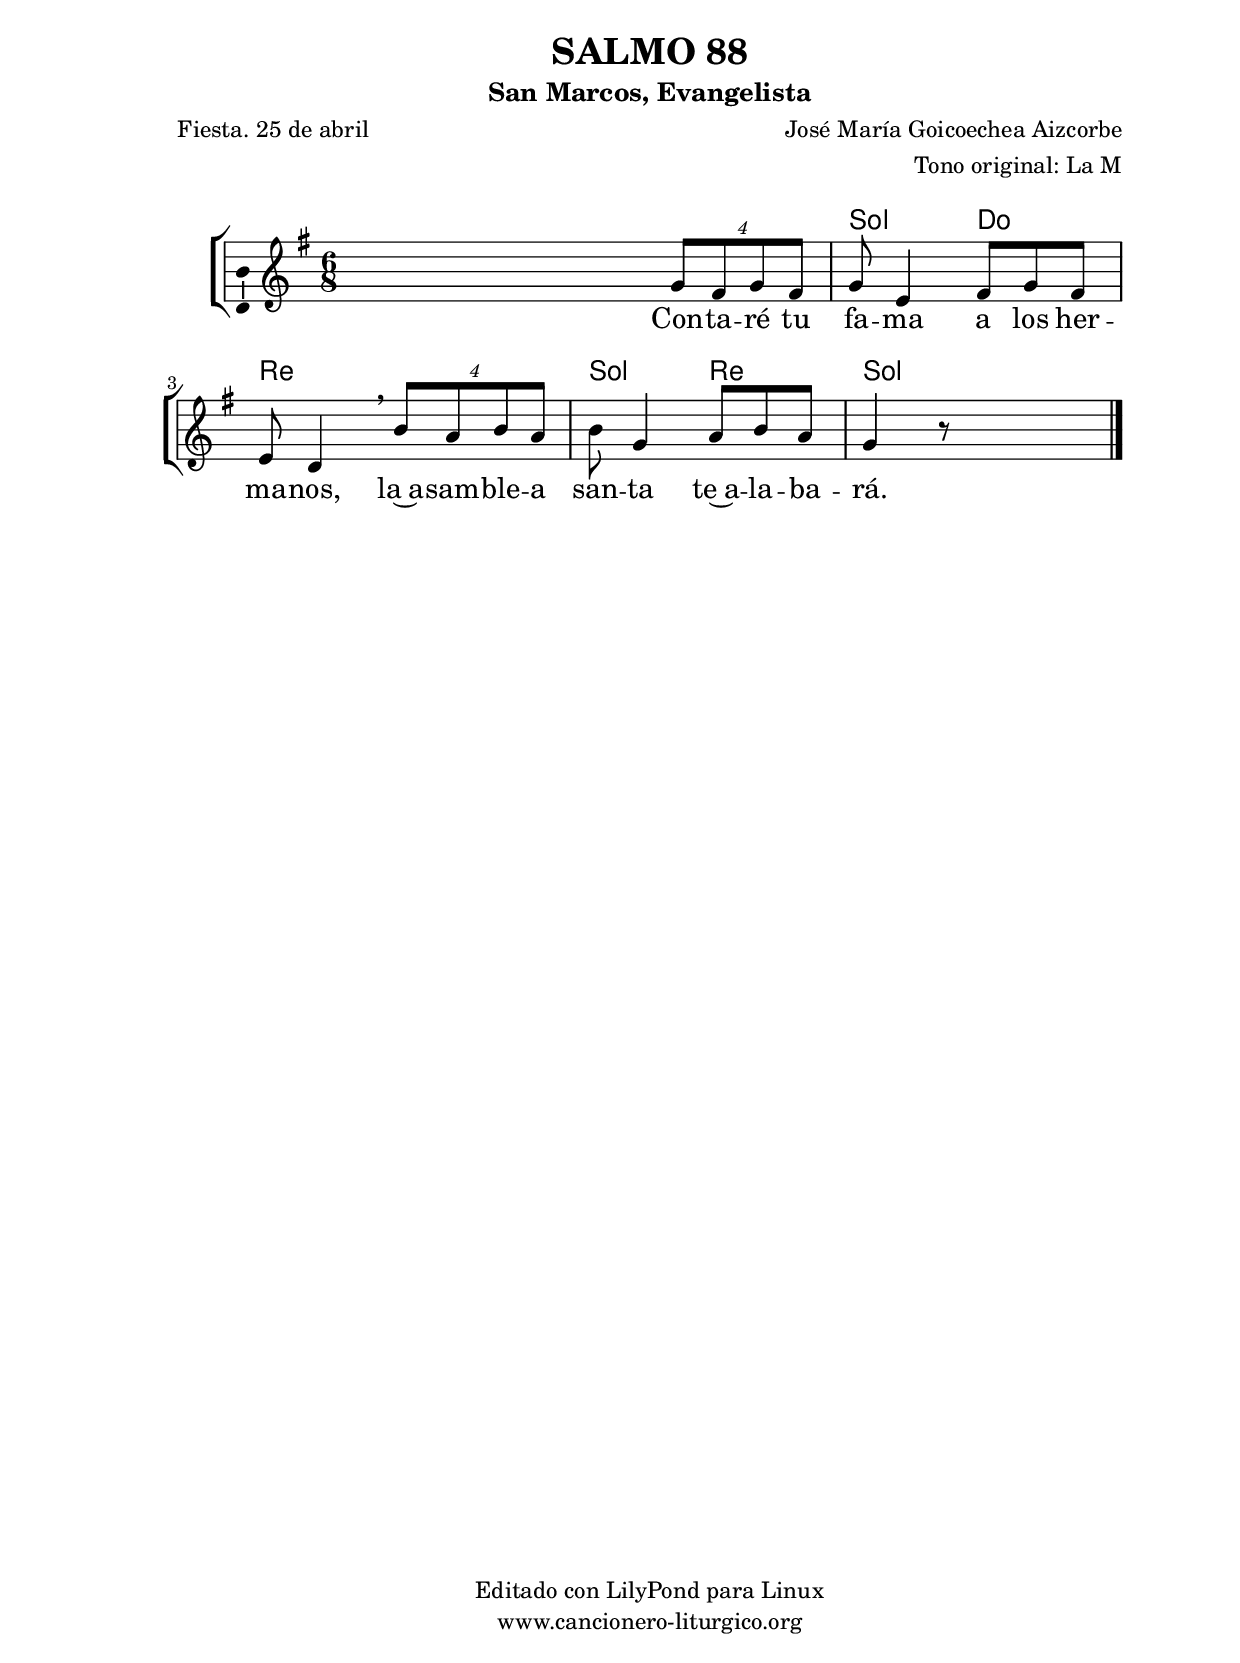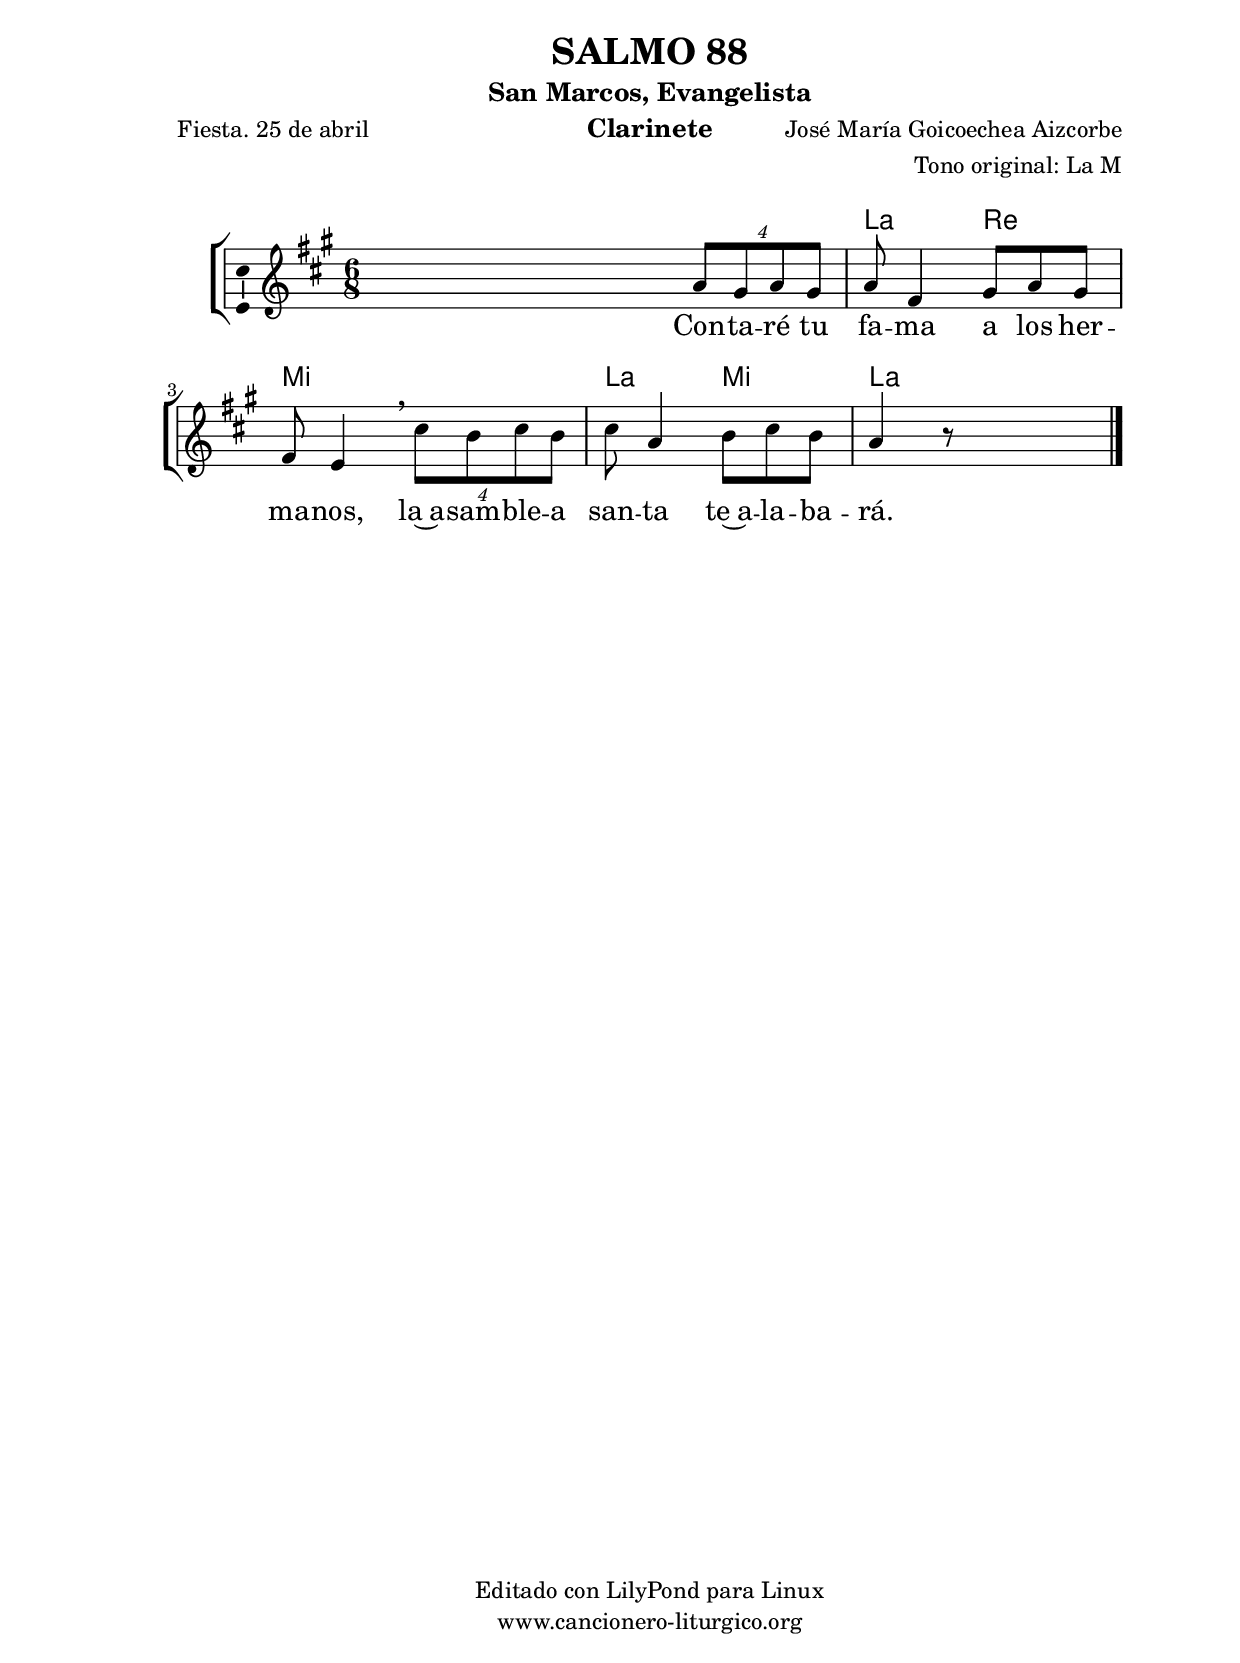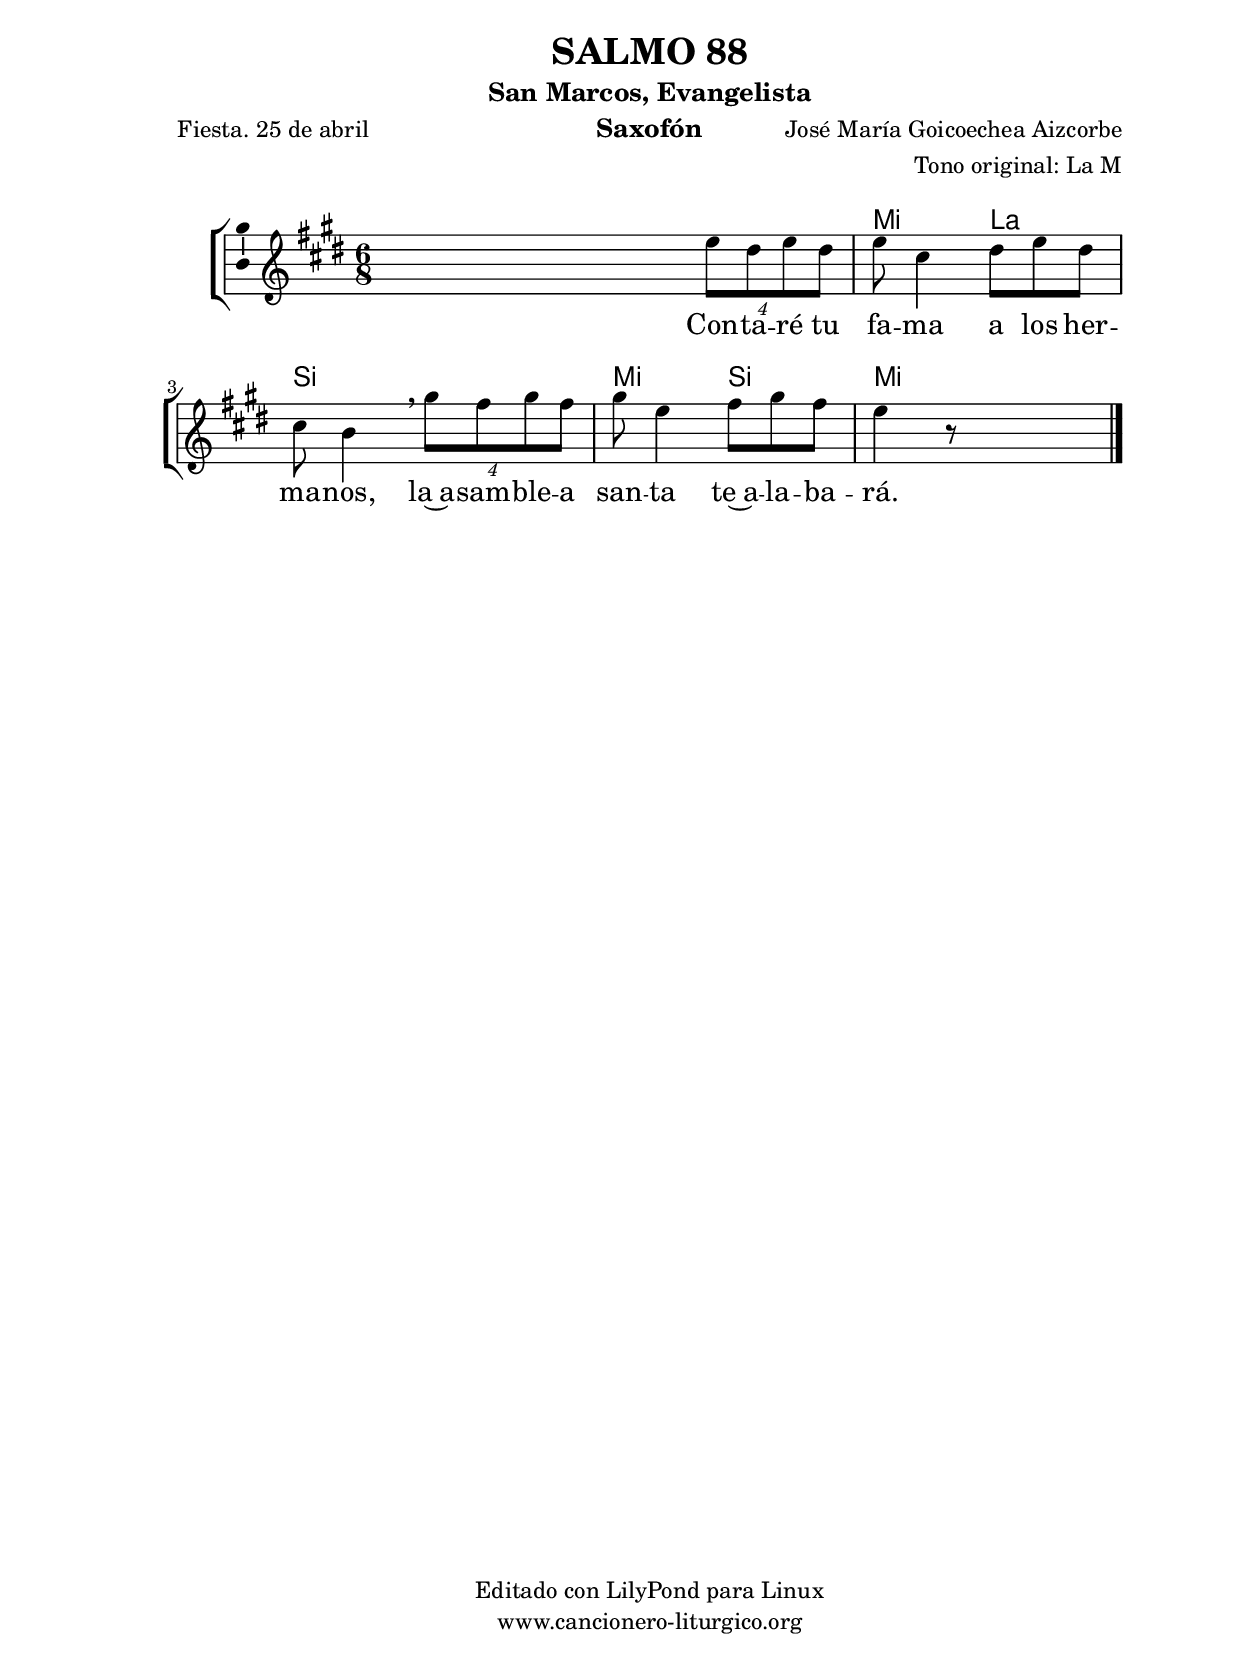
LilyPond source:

%
%para convertir .midi en .wav:
%timidity filename.midi -Ow -o finename.wav
%
%
%Para convertir de .wav a .mp3:
%lame -h -m j filename.wav
%
%
%para escuchar el midi:
%timidity nombrefichero.midi
%


%versión de lilypond para la que se ha escrito esta partitura:
\version "2.16.0"

	%Tamaño papel
	#(set-default-paper-size "a4")
	%Tamaño partitura
	#(set-global-staff-size 20)
	%No responde al pulsar sobre una nota
	#(ly:set-option 'point-and-click #f)

%parámetros del encabezamiento:
\header {
	title = "SALMO 88"
	subtitle = "San Marcos, Evangelista"
	composer = "José María Goicoechea Aizcorbe"
	poet = "Fiesta. 25 de abril"
	meter = ""
	arranger = "Tono original: La M"
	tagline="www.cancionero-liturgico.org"
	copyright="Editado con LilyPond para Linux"
	}

%parámetros asociados al papel:
\paper  {
	oddHeaderMarkup = \markup {\fill-line { \on-the-fly #not-first-page \fromproperty #'header:title \on-the-fly #not-first-page \fromproperty #'header:composer }}
	evenHeaderMarkup = \markup {\fill-line { \fromproperty #'header:composer \fromproperty #'header:title }}
	#(set-paper-size "a4")
	print-page-number = ##f
	first-page-number = 1
	print-first-page-number = ##f
%	head-separation = 3.0 \cm
	top-margin = 2.0 \cm
	bottom-margin = 0.5\cm
%%%	bottom-margin = -1.0\cm
	left-margin = 3.0 \cm
	line-width = 16.0 \cm 
	indent = 8\mm
	interscoreline = 2.\mm
	between-system-space = 15\mm
%	para que las partituras no llenen la hoja:
	ragged-bottom = ##t
%	idem para la última hoja:
	ragged-last-bottom = ##f
%	para que las partituras llenen el ancho del papel:
	ragged-last = ##f
	after-title-space = 2.5 \cm
%page-count=1
%system-count=8

	%Flexible Vertical Spacing
%	markup-markup-spacing =
%	#'((basic-distance . 15) (minimum-distance . 15) (padding . 3))
	markup-system-spacing =
	#'((basic-distance . 15) (minimum-distance . 15) (padding . 3))
	system-system-spacing =
	#'((basic-distance . 15) (minimum-distance . 15) (padding . 3))
	score-system-spacing =
	#'((basic-distance . 15) (minimum-distance . 15) (padding . 5))
%	top-system-spacing = % header
%	#'((basic-distance . 8) (minimum-distance . 0) (padding . 3))
%	top-markup-spacing =
%	#'((basic-distance . 20) (minimum-distance . 20) (padding . 3))
	last-bottom-spacing = % footer
	#'((basic-distance . 5) (minimum-distance . 5) (padding . 3))
%	score-markup-spacing =
%	#'((basic-distance . 16) (minimum-distance . 13) (padding . 3))

	}


%parámetros que afectan a toda la partitura:
global =  {
	%clave de sol (G):
	\clef G
	%armadura:
	\transpose a g
	\key a \major
	\tempo 4=80
	\set Score.tempoHideNote = ##t
	}


acordes = {
	\italianChords
	\chordmode {
	\transpose a g
{
s2.
a4. d e s a e a s
	}
	}
}


melodia = 
	\transpose a g
{
	\relative c''{

\time 6/8
s4. \times 3/4 {a8 gis a gis}
a8 fis4 gis8 a gis
fis8 e4 \breathe \times 3/4 {cis'8 b cis b}
cis8 a4 b8 cis b
a4 r8 s4.

	\bar "|."
	}
	}


texto = \lyricmode {
Con -- ta -- ré tu fa -- ma a los her -- ma -- nos,
la~a -- sam -- ble -- a san -- ta te~a -- la -- ba -- rá.
	}


acordesStaff = \context ChordNames = acordesStaff <<
	\set chordChanges = ##t
	\acordes
	>>


vozStaff = \context Voice = vozStaff
\with {\consists "Ambitus_engraver"}
<<
%	\set Staff.instrumentName = ""
%	\set Staff.shortInstrumentName = ""
%	\set Staff.midiInstrument = #"clarinet"
%	\set Staff.midiInstrument = #"cello"
%	\set Staff.midiInstrument = #"flute"
	\set Staff.midiInstrument = #"electric guitar (jazz)"
%	\set Staff.midiInstrument = #"english horn"
%	\set Staff.midiInstrument = #"violin"
%	\set Staff.midiInstrument = #"glockenspiel"
	\set Staff.midiMinimumVolume = #0.7
	\set Staff.midiMaximumVolume = #0.9
	\global
	\melodia
	>>


textoStaff = \context Lyrics = textoStaff <<
	\lyricsto vozStaff \texto
	>>

\book {
	\score {
		\context ChoirStaff {
			\override StaffGroup.SystemStartBracket #'collapse-height = #1
			\override Score.SystemStartBar #'collapse-height = #1
			<<
			\acordesStaff
			\vozStaff
			\textoStaff
			>>
			}
		\layout {
	    		\context {
				\Lyrics
				\override LyricText #'font-size = #2
				}
	   		 \context {
				\Score
				%fontSize = #3
				\override StaffSymbol #'staff-space = #(magstep +3)
				%\override Beam #'thickness = #0.55
				%\override SpacingSpanner #'spacing-increment = #1.0
				%\override Slur #'height-limit = #1.5
				}
			}
		}
	\score {
		\unfoldRepeats
		\context ChoirStaff {
			<<
			\acordesStaff
			\vozStaff
			>>
			}
		\midi {
	  		\context {
	  			\Score
				tempoWholesPerMinute = #(ly:make-moment 70 4)
				}
			}
		}
	}

%Partitura para clarinete
#(define output-suffix "C")
\book {
	\header{
		instrument = "Clarinete"
		}
	\score {
		\context ChoirStaff {
			\override StaffGroup.SystemStartBracket #'collapse-height = #1
			\override Score.SystemStartBar #'collapse-height = #1
\transpose c d
			<<
			\acordesStaff
			\vozStaff
			\textoStaff
			>>
			}
		\layout {
	    		\context {
				\Lyrics
				\override LyricText #'font-size = #2
				}
	   		 \context {
				\Score
				%fontSize = #3
				\override StaffSymbol #'staff-space = #(magstep +3)
				%\override Beam #'thickness = #0.55
				%\override SpacingSpanner #'spacing-increment = #1.0
				%\override Slur #'height-limit = #1.5
				}
			}
		}
	}

%Partitura para saxofón
#(define output-suffix "S")
\book {
	\header{
		instrument = "Saxofón"
		}
	\score {
		\context ChoirStaff {
			\override StaffGroup.SystemStartBracket #'collapse-height = #1
			\override Score.SystemStartBar #'collapse-height = #1
\transpose c a
			<<
			\acordesStaff
			\vozStaff
			\textoStaff
			>>
			}
		\layout {
	    		\context {
				\Lyrics
				\override LyricText #'font-size = #2
				}
	   		 \context {
				\Score
				%fontSize = #3
				\override StaffSymbol #'staff-space = #(magstep +3)
				%\override Beam #'thickness = #0.55
				%\override SpacingSpanner #'spacing-increment = #1.0
				%\override Slur #'height-limit = #1.5
				}
			}
		}
	}

